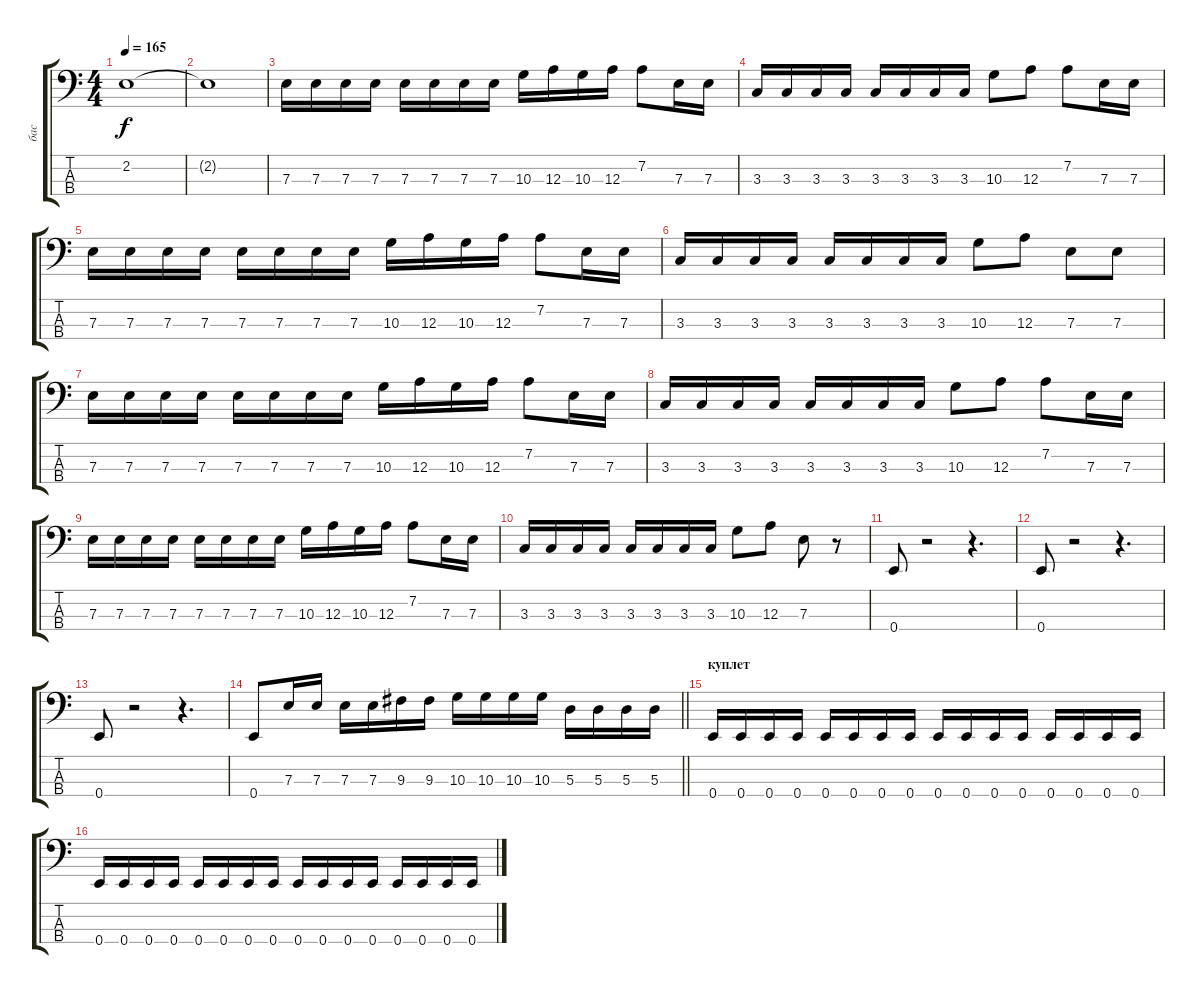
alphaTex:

\track ("бас" "бас") {instrument electricbassfinger}
\staff {score tabs}
\tuning (G2 D2 A1 E1) {hide}
\ts (4 4)
\tempo 165
\clef f4
\ks c
2.2{t}.1{dy f} |
2.2{t}.1 |
7.3.16 7.3.16 7.3.16 7.3.16 7.3.16 7.3.16 7.3.16 7.3.16 10.3.16 12.3.16 10.3.16 12.3.16 7.2.8 7.3.16 7.3.16 |
3.3.16 3.3.16 3.3.16 3.3.16 3.3.16 3.3.16 3.3.16 3.3.16 10.3.8 12.3.8 7.2.8 7.3.16 7.3.16 |
7.3.16 7.3.16 7.3.16 7.3.16 7.3.16 7.3.16 7.3.16 7.3.16 10.3.16 12.3.16 10.3.16 12.3.16 7.2.8 7.3.16 7.3.16 |
3.3.16 3.3.16 3.3.16 3.3.16 3.3.16 3.3.16 3.3.16 3.3.16 10.3.8 12.3.8 7.3.8 7.3.8 |
7.3.16 7.3.16 7.3.16 7.3.16 7.3.16 7.3.16 7.3.16 7.3.16 10.3.16 12.3.16 10.3.16 12.3.16 7.2.8 7.3.16 7.3.16 |
3.3.16 3.3.16 3.3.16 3.3.16 3.3.16 3.3.16 3.3.16 3.3.16 10.3.8 12.3.8 7.2.8 7.3.16 7.3.16 |
7.3.16 7.3.16 7.3.16 7.3.16 7.3.16 7.3.16 7.3.16 7.3.16 10.3.16 12.3.16 10.3.16 12.3.16 7.2.8 7.3.16 7.3.16 |
3.3.16 3.3.16 3.3.16 3.3.16 3.3.16 3.3.16 3.3.16 3.3.16 10.3.8 12.3.8 7.3.8 r.8 |
0.4.8 r.2 r.4{d} |
0.4.8 r.2 r.4{d} |
0.4.8 r.2 r.4{d} |
\barLineRight lightlight
0.4.8 7.3.16 7.3.16 7.3.16 7.3.16 9.3.16 9.3.16 10.3.16 10.3.16 10.3.16 10.3.16 5.3.16 5.3.16 5.3.16 5.3.16 |
\section ("" "куплет")
0.4.16 0.4.16 0.4.16 0.4.16 0.4.16 0.4.16 0.4.16 0.4.16 0.4.16 0.4.16 0.4.16 0.4.16 0.4.16 0.4.16 0.4.16 0.4.16 |
0.4.16 0.4.16 0.4.16 0.4.16 0.4.16 0.4.16 0.4.16 0.4.16 0.4.16 0.4.16 0.4.16 0.4.16 0.4.16 0.4.16 0.4.16 0.4.16
